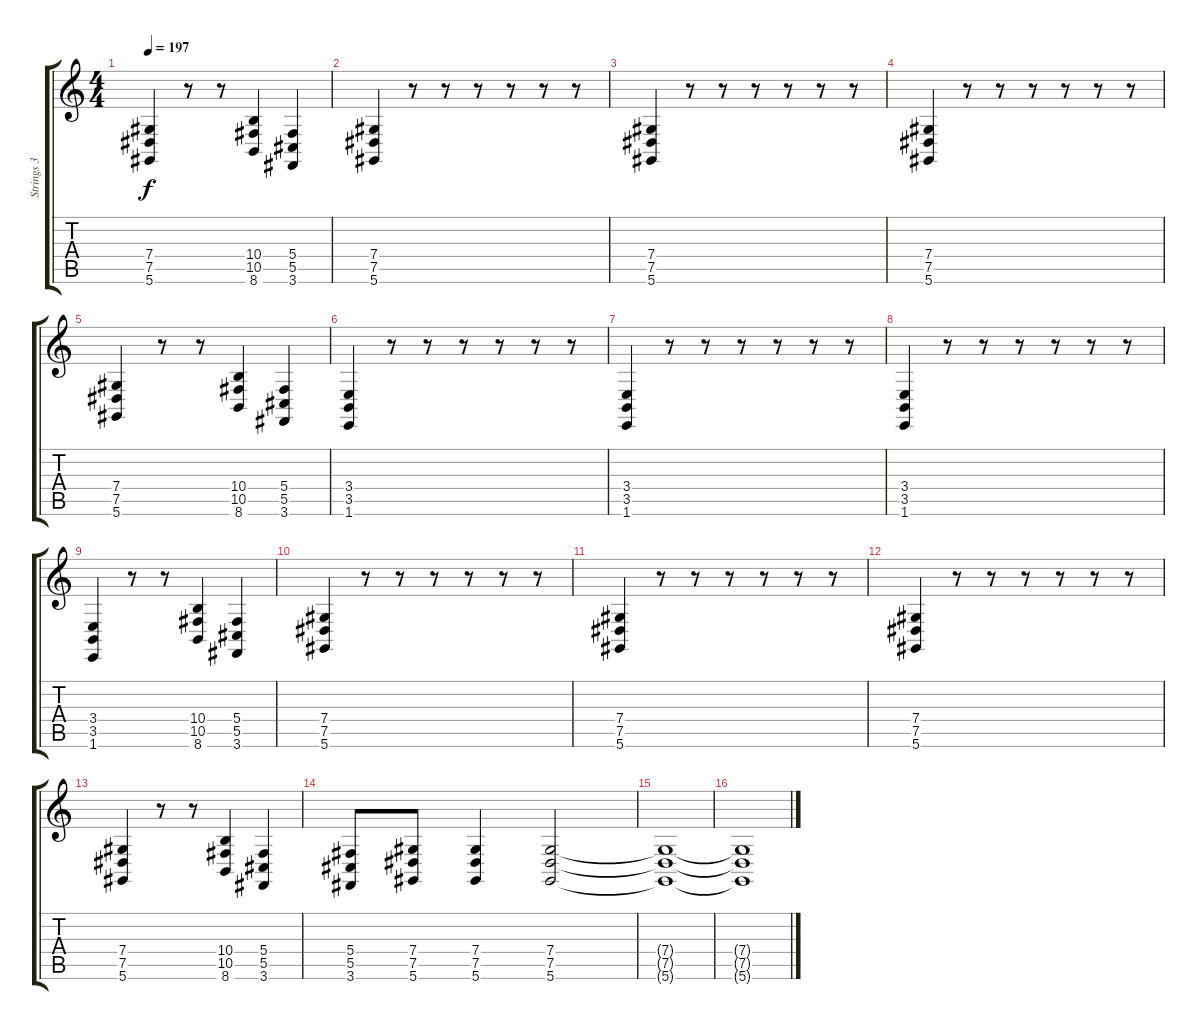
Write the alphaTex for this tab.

\track ("Strings 3" "Strings 3") {instrument stringensemble2}
\staff {score tabs}
\tuning (Eb4 Bb3 Gb3 Db3 Ab2 Eb2) {hide}
\ts (4 4)
\tempo 197
\clef g2
\ks c
(7.4 7.5 5.6).4{dy f} r.8 r.8 (10.4 10.5 8.6).4 (5.4 5.5 3.6).4 |
(7.4 7.5 5.6).4 r.8 r.8 r.8 r.8 r.8 r.8 |
(7.4 7.5 5.6).4 r.8 r.8 r.8 r.8 r.8 r.8 |
(7.4 7.5 5.6).4 r.8 r.8 r.8 r.8 r.8 r.8 |
(7.4 7.5 5.6).4 r.8 r.8 (10.4 10.5 8.6).4 (5.4 5.5 3.6).4 |
(3.4 3.5 1.6).4 r.8 r.8 r.8 r.8 r.8 r.8 |
(3.4 3.5 1.6).4 r.8 r.8 r.8 r.8 r.8 r.8 |
(3.4 3.5 1.6).4 r.8 r.8 r.8 r.8 r.8 r.8 |
(3.4 3.5 1.6).4 r.8 r.8 (10.4 10.5 8.6).4 (5.4 5.5 3.6).4 |
(7.4 7.5 5.6).4 r.8 r.8 r.8 r.8 r.8 r.8 |
(7.4 7.5 5.6).4 r.8 r.8 r.8 r.8 r.8 r.8 |
(7.4 7.5 5.6).4 r.8 r.8 r.8 r.8 r.8 r.8 |
(7.4 7.5 5.6).4 r.8 r.8 (10.4 10.5 8.6).4 (5.4 5.5 3.6).4 |
(5.4 5.5 3.6).8 (7.4 7.5 5.6).8 (7.4 7.5 5.6).4 (7.4 7.5 5.6).2 |
(7.4{t} 7.5{t} 5.6{t}).1 |
(7.4{t} 7.5{t} 5.6{t}).1
